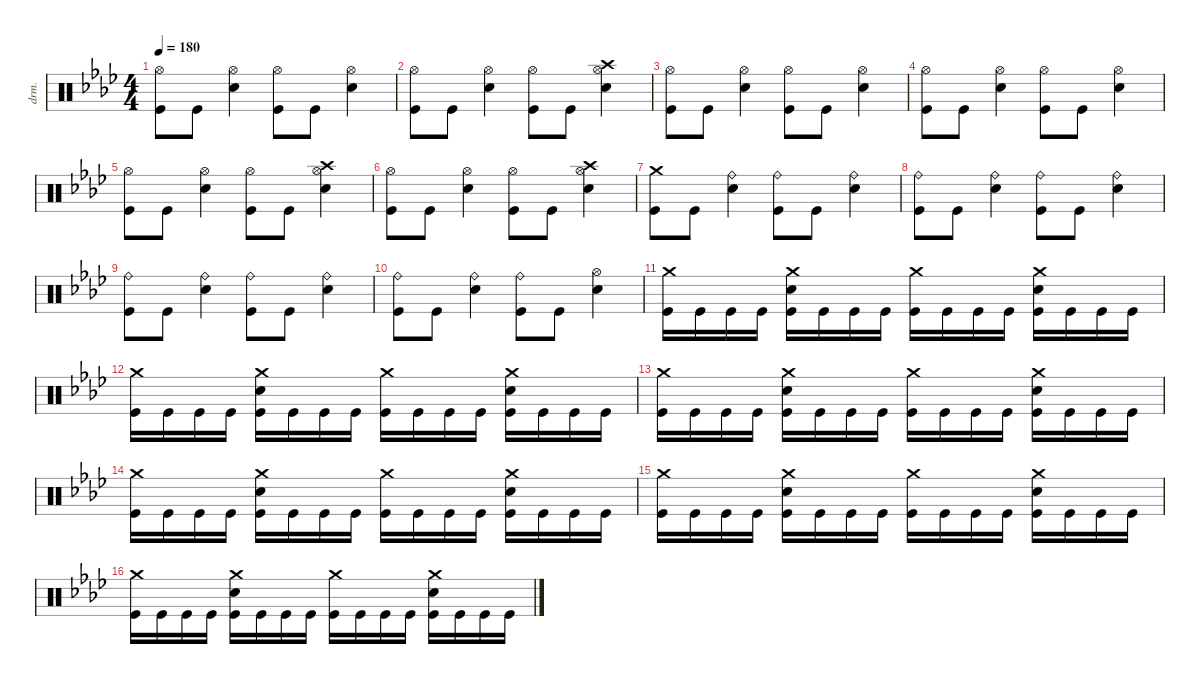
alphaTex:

\defaultSystemsLayout 4
\hideDynamics
\bracketExtendMode nobrackets
\track ("Percussion" "drm.") {solo instrument percussion}
\staff {score}
\articulation defaults
\ts (4 4)
\tempo 180
\clef neutral
\ks fminor
("Hi-Hat (open)"{acc forcenatural} "Kick (hit)"{acc forcenatural}).8{dy f} "Kick (hit)"{acc forcenatural}.8 ("Hi-Hat (open)"{acc forcenatural} "Snare (hit) 2"{acc forcenatural}).4 ("Hi-Hat (open)"{acc forcenatural} "Kick (hit)"{acc forcenatural}).8 "Kick (hit)"{acc forcenatural}.8 ("Hi-Hat (open)"{acc forcenatural} "Snare (hit) 2"{acc forcenatural}).4 |
("Hi-Hat (open)"{acc forcenatural} "Kick (hit)"{acc forcenatural}).8 "Kick (hit)"{acc forcenatural}.8 ("Hi-Hat (open)"{acc forcenatural} "Snare (hit) 2"{acc forcenatural}).4 ("Hi-Hat (open)"{acc forcenatural} "Kick (hit)"{acc forcenatural}).8 "Kick (hit)"{acc forcenatural}.8 ("Hi-Hat (open)"{acc forcenatural} "Crash high (hit)"{acc forcenatural} "Snare (hit) 2"{acc forcenatural}).4 |
("Hi-Hat (open)"{acc forcenatural} "Kick (hit)"{acc forcenatural}).8 "Kick (hit)"{acc forcenatural}.8 ("Hi-Hat (open)"{acc forcenatural} "Snare (hit) 2"{acc forcenatural}).4 ("Hi-Hat (open)"{acc forcenatural} "Kick (hit)"{acc forcenatural}).8 "Kick (hit)"{acc forcenatural}.8 ("Hi-Hat (open)"{acc forcenatural} "Snare (hit) 2"{acc forcenatural}).4 |
("Hi-Hat (open)"{acc forcenatural} "Kick (hit)"{acc forcenatural}).8 "Kick (hit)"{acc forcenatural}.8 ("Hi-Hat (open)"{acc forcenatural} "Snare (hit) 2"{acc forcenatural}).4 ("Hi-Hat (open)"{acc forcenatural} "Kick (hit)"{acc forcenatural}).8 "Kick (hit)"{acc forcenatural}.8 ("Hi-Hat (open)"{acc forcenatural} "Snare (hit) 2"{acc forcenatural}).4 |
("Hi-Hat (open)"{acc forcenatural} "Kick (hit)"{acc forcenatural}).8 "Kick (hit)"{acc forcenatural}.8 ("Hi-Hat (open)"{acc forcenatural} "Snare (hit) 2"{acc forcenatural}).4 ("Hi-Hat (open)"{acc forcenatural} "Kick (hit)"{acc forcenatural}).8 "Kick (hit)"{acc forcenatural}.8 ("Hi-Hat (open)"{acc forcenatural} "Crash high (hit)"{acc forcenatural} "Snare (hit) 2"{acc forcenatural}).4 |
("Hi-Hat (open)"{acc forcenatural} "Kick (hit)"{acc forcenatural}).8 "Kick (hit)"{acc forcenatural}.8 ("Hi-Hat (open)"{acc forcenatural} "Snare (hit) 2"{acc forcenatural}).4 ("Hi-Hat (open)"{acc forcenatural} "Kick (hit)"{acc forcenatural}).8 "Kick (hit)"{acc forcenatural}.8 ("Hi-Hat (open)"{acc forcenatural} "Crash high (hit)"{acc forcenatural} "Snare (hit) 2"{acc forcenatural}).4 |
("Crash medium (hit)"{acc forcenatural} "Kick (hit)"{acc forcenatural}).8 "Kick (hit)"{acc forcenatural}.8 ("Ride (bell)"{acc forcenatural} "Snare (hit) 2"{acc forcenatural}).4 ("Ride (bell)"{acc forcenatural} "Kick (hit)"{acc forcenatural}).8 "Kick (hit)"{acc forcenatural}.8 ("Ride (bell)"{acc forcenatural} "Snare (hit) 2"{acc forcenatural}).4 |
("Ride (bell)"{acc forcenatural} "Kick (hit)"{acc forcenatural}).8 "Kick (hit)"{acc forcenatural}.8 ("Ride (bell)"{acc forcenatural} "Snare (hit) 2"{acc forcenatural}).4 ("Ride (bell)"{acc forcenatural} "Kick (hit)"{acc forcenatural}).8 "Kick (hit)"{acc forcenatural}.8 ("Ride (bell)"{acc forcenatural} "Snare (hit) 2"{acc forcenatural}).4 |
("Ride (bell)"{acc forcenatural} "Kick (hit)"{acc forcenatural}).8 "Kick (hit)"{acc forcenatural}.8 ("Ride (bell)"{acc forcenatural} "Snare (hit) 2"{acc forcenatural}).4 ("Ride (bell)"{acc forcenatural} "Kick (hit)"{acc forcenatural}).8 "Kick (hit)"{acc forcenatural}.8 ("Ride (bell)"{acc forcenatural} "Snare (hit) 2"{acc forcenatural}).4 |
("Ride (bell)"{acc forcenatural} "Kick (hit)"{acc forcenatural}).8 "Kick (hit)"{acc forcenatural}.8 ("Ride (bell)"{acc forcenatural} "Snare (hit) 2"{acc forcenatural}).4 ("Ride (bell)"{acc forcenatural} "Kick (hit)"{acc forcenatural}).8 "Kick (hit)"{acc forcenatural}.8 ("Hi-Hat (open)"{acc forcenatural} "Snare (hit) 2"{acc forcenatural}).4 |
("Crash medium (hit)"{acc forcenatural} "Kick (hit)"{acc forcenatural}).16 "Kick (hit)"{acc forcenatural}.16 "Kick (hit)"{acc forcenatural}.16 "Kick (hit)"{acc forcenatural}.16 ("Crash medium (hit)"{acc forcenatural} "Snare (hit) 2"{acc forcenatural} "Kick (hit)"{acc forcenatural}).16 "Kick (hit)"{acc forcenatural}.16 "Kick (hit)"{acc forcenatural}.16 "Kick (hit)"{acc forcenatural}.16 ("Crash medium (hit)"{acc forcenatural} "Kick (hit)"{acc forcenatural}).16 "Kick (hit)"{acc forcenatural}.16 "Kick (hit)"{acc forcenatural}.16 "Kick (hit)"{acc forcenatural}.16 ("Crash medium (hit)"{acc forcenatural} "Snare (hit) 2"{acc forcenatural} "Kick (hit)"{acc forcenatural}).16 "Kick (hit)"{acc forcenatural}.16 "Kick (hit)"{acc forcenatural}.16 "Kick (hit)"{acc forcenatural}.16 |
("Crash medium (hit)"{acc forcenatural} "Kick (hit)"{acc forcenatural}).16 "Kick (hit)"{acc forcenatural}.16 "Kick (hit)"{acc forcenatural}.16 "Kick (hit)"{acc forcenatural}.16 ("Crash medium (hit)"{acc forcenatural} "Snare (hit) 2"{acc forcenatural} "Kick (hit)"{acc forcenatural}).16 "Kick (hit)"{acc forcenatural}.16 "Kick (hit)"{acc forcenatural}.16 "Kick (hit)"{acc forcenatural}.16 ("Crash medium (hit)"{acc forcenatural} "Kick (hit)"{acc forcenatural}).16 "Kick (hit)"{acc forcenatural}.16 "Kick (hit)"{acc forcenatural}.16 "Kick (hit)"{acc forcenatural}.16 ("Crash medium (hit)"{acc forcenatural} "Snare (hit) 2"{acc forcenatural} "Kick (hit)"{acc forcenatural}).16 "Kick (hit)"{acc forcenatural}.16 "Kick (hit)"{acc forcenatural}.16 "Kick (hit)"{acc forcenatural}.16 |
("Crash medium (hit)"{acc forcenatural} "Kick (hit)"{acc forcenatural}).16 "Kick (hit)"{acc forcenatural}.16 "Kick (hit)"{acc forcenatural}.16 "Kick (hit)"{acc forcenatural}.16 ("Crash medium (hit)"{acc forcenatural} "Snare (hit) 2"{acc forcenatural} "Kick (hit)"{acc forcenatural}).16 "Kick (hit)"{acc forcenatural}.16 "Kick (hit)"{acc forcenatural}.16 "Kick (hit)"{acc forcenatural}.16 ("Crash medium (hit)"{acc forcenatural} "Kick (hit)"{acc forcenatural}).16 "Kick (hit)"{acc forcenatural}.16 "Kick (hit)"{acc forcenatural}.16 "Kick (hit)"{acc forcenatural}.16 ("Crash medium (hit)"{acc forcenatural} "Snare (hit) 2"{acc forcenatural} "Kick (hit)"{acc forcenatural}).16 "Kick (hit)"{acc forcenatural}.16 "Kick (hit)"{acc forcenatural}.16 "Kick (hit)"{acc forcenatural}.16 |
("Crash medium (hit)"{acc forcenatural} "Kick (hit)"{acc forcenatural}).16 "Kick (hit)"{acc forcenatural}.16 "Kick (hit)"{acc forcenatural}.16 "Kick (hit)"{acc forcenatural}.16 ("Crash medium (hit)"{acc forcenatural} "Snare (hit) 2"{acc forcenatural} "Kick (hit)"{acc forcenatural}).16 "Kick (hit)"{acc forcenatural}.16 "Kick (hit)"{acc forcenatural}.16 "Kick (hit)"{acc forcenatural}.16 ("Crash medium (hit)"{acc forcenatural} "Kick (hit)"{acc forcenatural}).16 "Kick (hit)"{acc forcenatural}.16 "Kick (hit)"{acc forcenatural}.16 "Kick (hit)"{acc forcenatural}.16 ("Crash medium (hit)"{acc forcenatural} "Snare (hit) 2"{acc forcenatural} "Kick (hit)"{acc forcenatural}).16 "Kick (hit)"{acc forcenatural}.16 "Kick (hit)"{acc forcenatural}.16 "Kick (hit)"{acc forcenatural}.16 |
("Crash medium (hit)"{acc forcenatural} "Kick (hit)"{acc forcenatural}).16 "Kick (hit)"{acc forcenatural}.16 "Kick (hit)"{acc forcenatural}.16 "Kick (hit)"{acc forcenatural}.16 ("Crash medium (hit)"{acc forcenatural} "Snare (hit) 2"{acc forcenatural} "Kick (hit)"{acc forcenatural}).16 "Kick (hit)"{acc forcenatural}.16 "Kick (hit)"{acc forcenatural}.16 "Kick (hit)"{acc forcenatural}.16 ("Crash medium (hit)"{acc forcenatural} "Kick (hit)"{acc forcenatural}).16 "Kick (hit)"{acc forcenatural}.16 "Kick (hit)"{acc forcenatural}.16 "Kick (hit)"{acc forcenatural}.16 ("Crash medium (hit)"{acc forcenatural} "Snare (hit) 2"{acc forcenatural} "Kick (hit)"{acc forcenatural}).16 "Kick (hit)"{acc forcenatural}.16 "Kick (hit)"{acc forcenatural}.16 "Kick (hit)"{acc forcenatural}.16 |
("Crash medium (hit)"{acc forcenatural} "Kick (hit)"{acc forcenatural}).16 "Kick (hit)"{acc forcenatural}.16 "Kick (hit)"{acc forcenatural}.16 "Kick (hit)"{acc forcenatural}.16 ("Crash medium (hit)"{acc forcenatural} "Snare (hit) 2"{acc forcenatural} "Kick (hit)"{acc forcenatural}).16 "Kick (hit)"{acc forcenatural}.16 "Kick (hit)"{acc forcenatural}.16 "Kick (hit)"{acc forcenatural}.16 ("Crash medium (hit)"{acc forcenatural} "Kick (hit)"{acc forcenatural}).16 "Kick (hit)"{acc forcenatural}.16 "Kick (hit)"{acc forcenatural}.16 "Kick (hit)"{acc forcenatural}.16 ("Crash medium (hit)"{acc forcenatural} "Snare (hit) 2"{acc forcenatural} "Kick (hit)"{acc forcenatural}).16 "Kick (hit)"{acc forcenatural}.16 "Kick (hit)"{acc forcenatural}.16 "Kick (hit)"{acc forcenatural}.16
